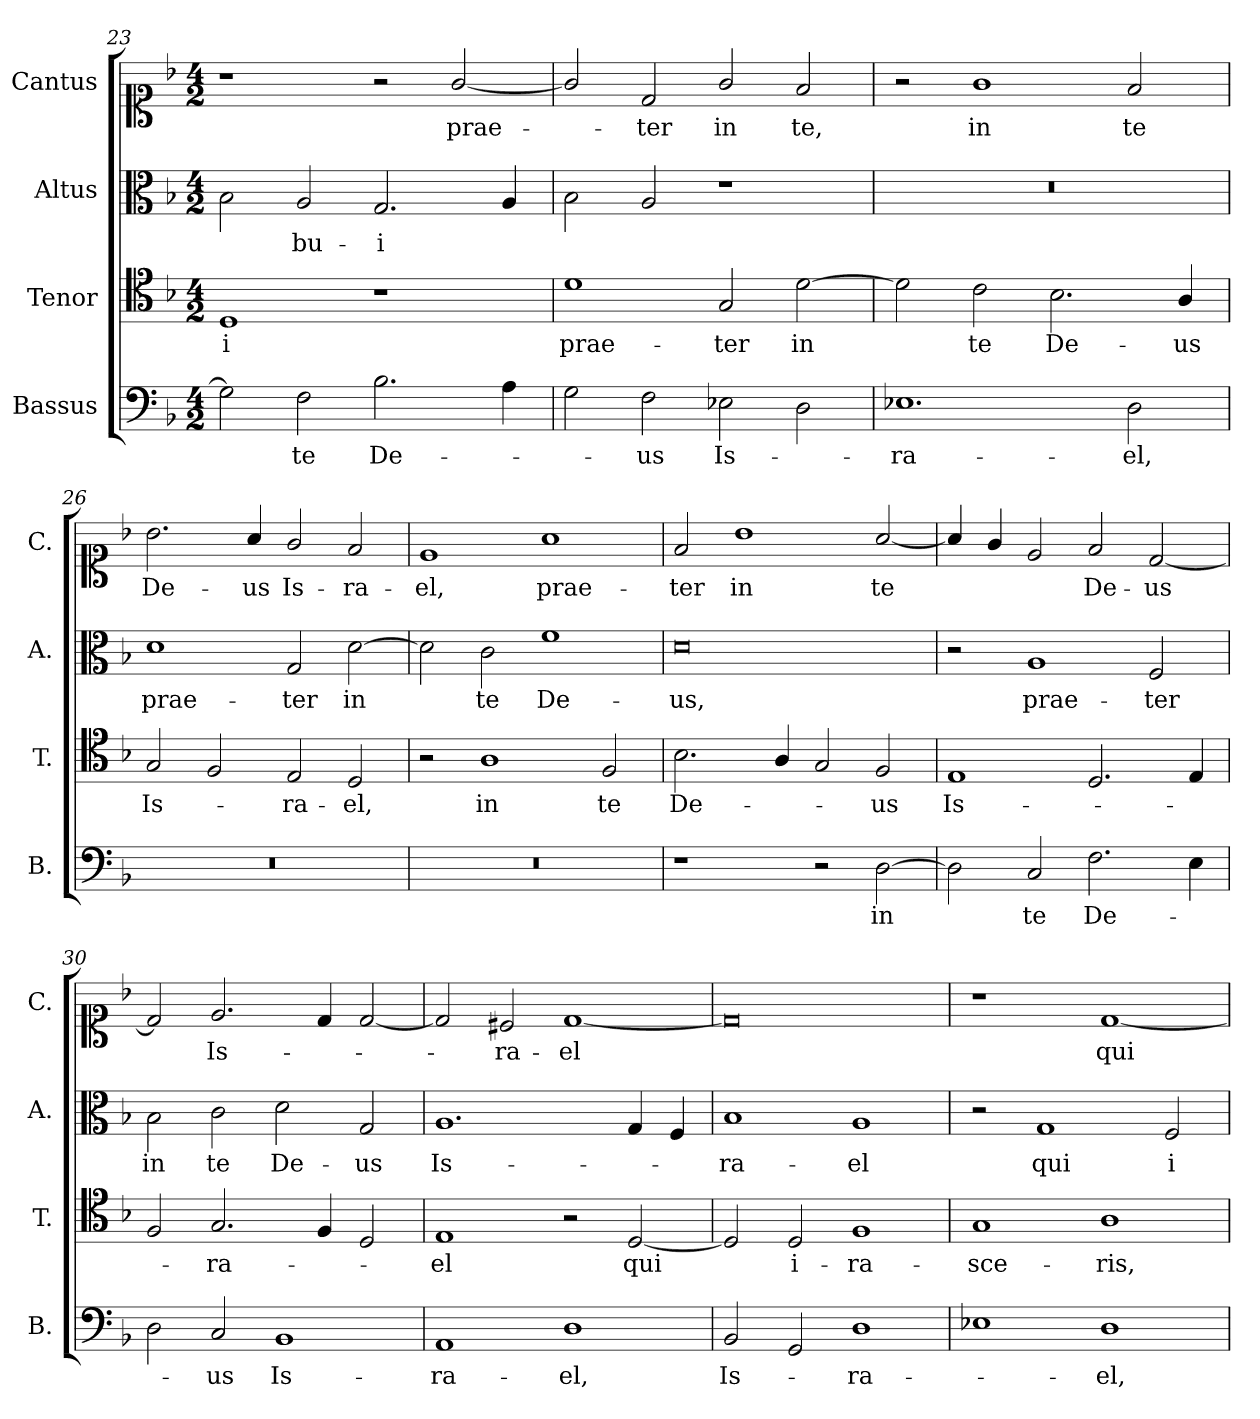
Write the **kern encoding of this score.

**kern	**text	**kern	**text	**kern	**text	**kern	**text
*part4	*part4	*part3	*part3	*part2	*part2	*part1	*part1
*staff4	*staff4	*staff3	*staff3	*staff2	*staff2	*staff1	*staff1
*I"Bassus	*	*I"Tenor	*	*I"Altus	*	*I"Cantus	*
*I'B.	*	*I'T.	*	*I'A.	*	*I'C.	*
!!LO:PB:g=z
*clefF4	*	*clefC4	*	*clefC3	*	*clefC1	*
*k[b-]	*	*k[b-]	*	*k[b-]	*	*k[b-]	*
*M4/2	*	*M4/2	*	*M4/2	*	*M4/2	*
=23	=23	=23	=23	=23	=23	=23	=23
!	!	!	!LO:LY:b	!	!	!	!
2G\]	.	1D	-i	2B-\	.	1r	.
!	!LO:LY:b	!	!	!	!LO:LY:b	!	!
2F\	te	.	.	2A/	-bu-	.	.
!	!LO:LY:b	!	!	!	!LO:LY:b	!	!
2.B-\	De-	1r	.	2.G/	-i	2r	.
!	!	!	!	!	!	!	!LO:LY:b
.	.	.	.	.	.	[2g/	prae-
4A\	.	.	.	4A/	.	.	.
=24	=24	=24	=24	=24	=24	=24	=24
!	!	!	!LO:LY:b	!	!	!	!
2G\	.	1d	prae-	2B-\	.	2g/]	.
!	!LO:LY:b	!	!	!	!	!	!LO:LY:b
2F\	-us	.	.	2A/	.	2d/	-ter
!	!LO:LY:b	!	!LO:LY:b	!	!	!	!LO:LY:b
2E-X\	Is-	2G/	-ter	1r	.	2g/	in
!	!	!	!LO:LY:b	!	!	!	!LO:LY:b
2D\	.	[2d\	in	.	.	2f/	te,
=25	=25	=25	=25	=25	=25	=25	=25
!	!LO:LY:b	!	!	!	!	!	!
1.E-X	-ra-	2d\]	.	0r	.	2r	.
!	!	!	!LO:LY:b	!	!	!	!LO:LY:b
.	.	2c\	te	.	.	1g	in
!	!	!	!LO:LY:b	!	!	!	!
.	.	2.B-\	De-	.	.	.	.
!	!LO:LY:b	!	!	!	!	!	!LO:LY:b
2D\	-el,	.	.	.	.	2f/	te
!	!	!	!LO:LY:b	!	!	!	!
.	.	4A/	-us	.	.	.	.
=26	=26	=26	=26	=26	=26	=26	=26
!	!	!	!LO:LY:b	!	!LO:LY:b	!	!LO:LY:b
0r	.	2G/	Is-	1d	prae-	2.b-\	De-
.	.	2F/	.	.	.	.	.
!	!	!	!	!	!	!	!LO:LY:b
.	.	.	.	.	.	4a/	-us
!	!	!	!LO:LY:b	!	!LO:LY:b	!	!LO:LY:b
.	.	2E/	-ra-	2G/	-ter	2g/	Is-
!	!	!	!LO:LY:b	!	!LO:LY:b	!	!LO:LY:b
.	.	2D/	-el,	[2d\	in	2f/	-ra-
=27	=27	=27	=27	=27	=27	=27	=27
!	!	!	!	!	!	!	!LO:LY:b
0r	.	2r	.	2d\]	.	1e	-el,
!	!	!	!LO:LY:b	!	!LO:LY:b	!	!
.	.	1A	in	2c\	te	.	.
!	!	!	!	!	!LO:LY:b	!	!LO:LY:b
.	.	.	.	1f	De-	1a	prae-
!	!	!	!LO:LY:b	!	!	!	!
.	.	2F/	te	.	.	.	.
=28	=28	=28	=28	=28	=28	=28	=28
!	!	!	!LO:LY:b	!	!LO:LY:b	!	!LO:LY:b
1r	.	2.B-\	De-	0d	-us,	2f/	-ter
!	!	!	!	!	!	!	!LO:LY:b
.	.	.	.	.	.	1b-	in
.	.	4A/	.	.	.	.	.
2r	.	2G/	.	.	.	.	.
!	!LO:LY:b	!	!LO:LY:b	!	!	!	!LO:LY:b
[2D\	in	2F/	-us	.	.	[2a/	te
=29	=29	=29	=29	=29	=29	=29	=29
!	!	!	!LO:LY:b	!	!	!	!
2D\]	.	1E	Is-	2r	.	4a/]	.
.	.	.	.	.	.	4g/	.
!	!LO:LY:b	!	!	!	!LO:LY:b	!	!
2C/	te	.	.	1A	prae-	2e/	.
!	!LO:LY:b	!	!	!	!	!	!LO:LY:b
2.F\	De-	2.D/	.	.	.	2f/	De-
!	!	!	!	!	!LO:LY:b	!	!LO:LY:b
.	.	.	.	2F/	-ter	[2d/	-us
4E\	.	4E/	.	.	.	.	.
!!LO:LB:g=z
=30	=30	=30	=30	=30	=30	=30	=30
!	!	!	!	!	!LO:LY:b	!	!
2D\	.	2F/	.	2B-\	in	2d/]	.
!	!LO:LY:b	!	!LO:LY:b	!	!LO:LY:b	!	!LO:LY:b
2C/	-us	2.G/	-ra-	2c\	te	2.e/	Is-
!	!LO:LY:b	!	!	!	!LO:LY:b	!	!
1BB-	Is-	.	.	2d\	De-	.	.
.	.	4F/	.	.	.	4d/	.
!	!	!	!	!	!LO:LY:b	!	!
.	.	2D/	.	2G/	-us	[2d/	.
=31	=31	=31	=31	=31	=31	=31	=31
!	!LO:LY:b	!	!LO:LY:b	!	!LO:LY:b	!	!
1AA	-ra-	1E	-el	1.A	Is-	2d/]	.
!	!	!	!	!	!	!	!LO:LY:b
.	.	.	.	.	.	2c#X/	-ra-
!	!LO:LY:b	!	!	!	!	!	!LO:LY:b
1D	-el,	2r	.	.	.	[1d	-el
!	!	!	!LO:LY:b	!	!	!	!
.	.	[2D/	qui	4G/	.	.	.
.	.	.	.	4F/	.	.	.
=32	=32	=32	=32	=32	=32	=32	=32
!	!LO:LY:b	!	!	!	!LO:LY:b	!	!
2BB-/	Is-	2D/]	.	1B-	-ra-	0d]	.
!	!	!	!LO:LY:b	!	!	!	!
2GG/	.	2D/	i-	.	.	.	.
!	!LO:LY:b	!	!LO:LY:b	!	!LO:LY:b	!	!
1D	-ra-	1F	-ra-	1A	-el	.	.
=33	=33	=33	=33	=33	=33	=33	=33
!	!	!	!LO:LY:b	!	!	!	!
1E-X	.	1G	-sce-	2r	.	1r	.
!	!	!	!	!	!LO:LY:b	!	!
.	.	.	.	1G	qui	.	.
!	!LO:LY:b	!	!LO:LY:b	!	!	!	!LO:LY:b
1D	-el,	1A	-ris,	.	.	[1d	qui
!	!	!	!	!	!LO:LY:b	!	!
.	.	.	.	2F/	i-	.	.
=	=	=	=	=	=	=	=
*-	*-	*-	*-	*-	*-	*-	*-
